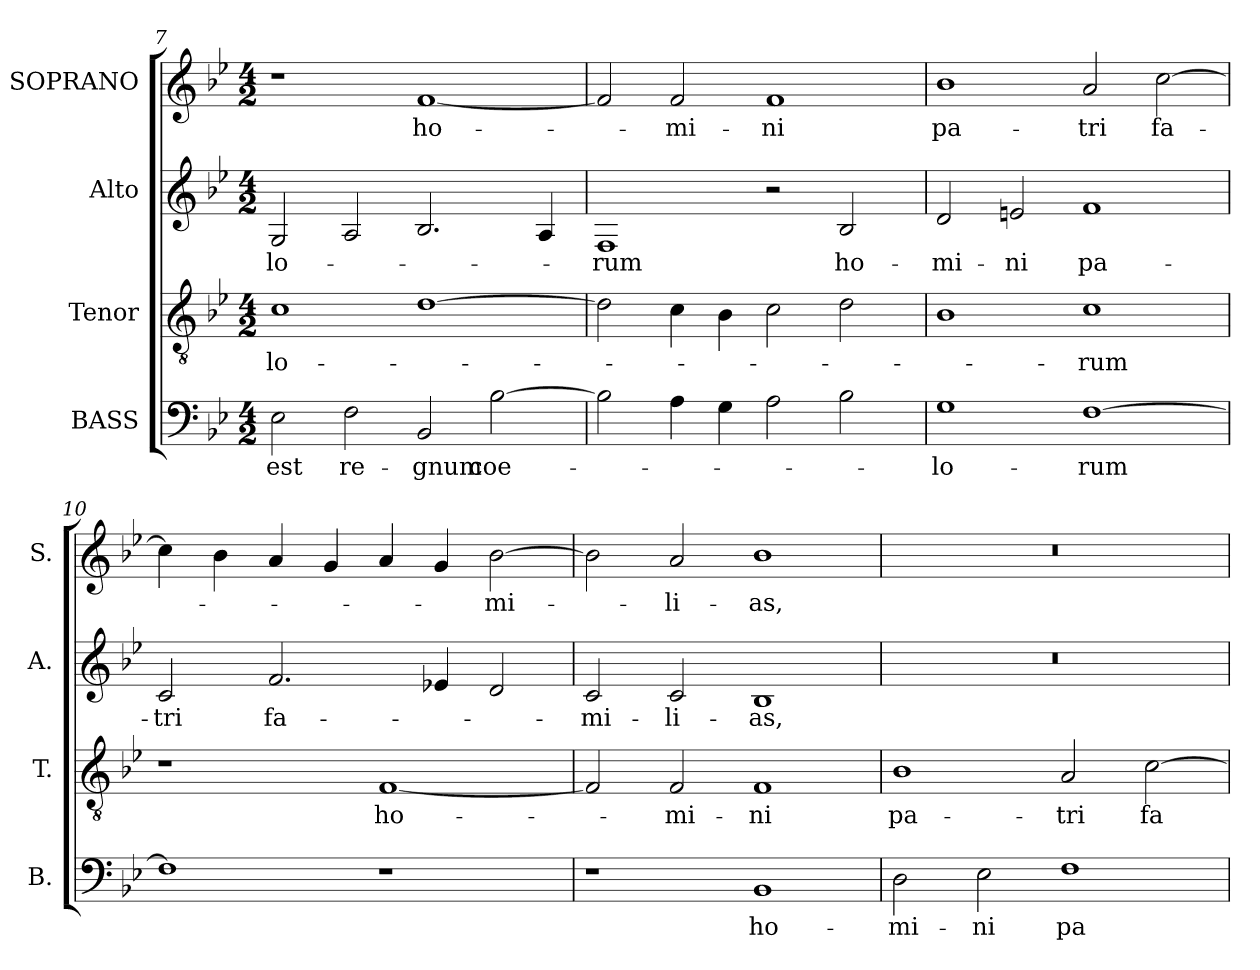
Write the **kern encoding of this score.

**kern	**text	**kern	**text	**kern	**text	**kern	**text
*part4	*part4	*part3	*part3	*part2	*part2	*part1	*part1
*staff4	*staff4	*staff3	*staff3	*staff2	*staff2	*staff1	*staff1
*I"BASS	*	*I"Tenor	*	*I"Alto	*	*I"SOPRANO	*
*I'B.	*	*I'T.	*	*I'A.	*	*I'S.	*
!!LO:LB:g=z
*clefF4	*	*clefGv2	*	*clefG2	*	*clefG2	*
*	*	*ITrd7c12	*	*	*	*	*
*k[b-e-]	*	*k[b-e-]	*	*k[b-e-]	*	*k[b-e-]	*
*B-:	*	*B-:	*	*B-:	*	*B-:	*
*M4/2	*	*M4/2	*	*M4/2	*	*M4/2	*
=7	=7	=7	=7	=7	=7	=7	=7
!	!LO:LY:b:color=#000000	!	!	!	!	!	!
!	!	!	!LO:LY:b:color=#000000	!	!	!	!
!	!	!	!	!	!LO:LY:b:color=#000000	!	!
2E-i\	est	1Ci	-lo-	2Gi/	-lo-	1r	.
!	!LO:LY:b:color=#000000	!	!	!	!	!	!
2Fi\	re-	.	.	2Ai/	.	.	.
!	!LO:LY:b:color=#000000	!	!	!	!	!	!
!	!	!	!	!	!	!	!LO:LY:b:color=#000000
2BB-i/	-gnum	[1Di	.	2.B-i/	.	[1fi	ho-
!	!LO:LY:b:color=#000000	!	!	!	!	!	!
[2B-i\	coe-	.	.	.	.	.	.
.	.	.	.	4Ai/	.	.	.
=8	=8	=8	=8	=8	=8	=8	=8
!	!	!	!	!	!LO:LY:b:color=#000000	!	!
2B-i\]	.	2Di\]	.	1Fi	-rum	2fi/]	.
!	!	!	!	!	!	!	!LO:LY:b:color=#000000
4Ai\	.	4Ci\	.	.	.	2fi/	-mi-
4Gi\	.	4BB-i\	.	.	.	.	.
!	!	!	!	!	!	!	!LO:LY:b:color=#000000
2Ai\	.	2Ci\	.	2r	.	1fi	-ni
!	!	!	!	!	!LO:LY:b:color=#000000	!	!
2B-i\	.	2Di\	.	2B-i/	ho-	.	.
=9	=9	=9	=9	=9	=9	=9	=9
!	!LO:LY:b:color=#000000	!	!	!	!	!	!
!	!	!	!	!	!LO:LY:b:color=#000000	!	!
!	!	!	!	!	!	!	!LO:LY:b:color=#000000
1Gi	-lo-	1BB-i	.	2di/	-mi-	1b-i	pa-
!	!	!	!	!	!LO:LY:b:color=#000000	!	!
.	.	.	.	2eni/	-ni	.	.
!	!LO:LY:b:color=#000000	!	!	!	!	!	!
!	!	!	!LO:LY:b:color=#000000	!	!	!	!
!	!	!	!	!	!LO:LY:b:color=#000000	!	!
!	!	!	!	!	!	!	!LO:LY:b:color=#000000
[1Fi	-rum	1Ci	-rum	1fi	pa-	2ai/	-tri
!	!	!	!	!	!	!	!LO:LY:b:color=#000000
.	.	.	.	.	.	[2cci\	fa-
=10	=10	=10	=10	=10	=10	=10	=10
!	!	!	!	!	!LO:LY:b:color=#000000	!	!
1Fi]	.	1r	.	2ci/	-tri	4cci\]	.
.	.	.	.	.	.	4b-i\	.
!	!	!	!	!	!LO:LY:b:color=#000000	!	!
.	.	.	.	2.fi/	fa-	4ai/	.
.	.	.	.	.	.	4gi/	.
!	!	!	!LO:LY:b:color=#000000	!	!	!	!
1r	.	[1FFi	ho-	.	.	4ai/	.
.	.	.	.	4e-Xi/	.	4gi/	.
!	!	!	!	!	!	!	!LO:LY:b:color=#000000
.	.	.	.	2di/	.	[2b-i\	-mi-
=11	=11	=11	=11	=11	=11	=11	=11
!	!	!	!	!	!LO:LY:b:color=#000000	!	!
1r	.	2FFi/]	.	2ci/	-mi-	2b-i\]	.
!	!	!	!LO:LY:b:color=#000000	!	!	!	!
!	!	!	!	!	!LO:LY:b:color=#000000	!	!
!	!	!	!	!	!	!	!LO:LY:b:color=#000000
.	.	2FFi/	-mi-	2ci/	-li-	2ai/	-li-
!	!LO:LY:b:color=#000000	!	!	!	!	!	!
!	!	!	!LO:LY:b:color=#000000	!	!	!	!
!	!	!	!	!	!LO:LY:b:color=#000000	!	!
!	!	!	!	!	!	!	!LO:LY:b:color=#000000
1BB-i	ho-	1FFi	-ni	1B-i	-as,	1b-i	-as,
=12	=12	=12	=12	=12	=12	=12	=12
!	!LO:LY:b:color=#000000	!	!	!	!	!	!
!	!	!	!LO:LY:b:color=#000000	!LO:N:vis=1	!	!LO:N:vis=1	!
2Di\	-mi-	1BB-i	pa-	0r	.	0r	.
!	!LO:LY:b:color=#000000	!	!	!	!	!	!
2E-i\	-ni	.	.	.	.	.	.
!	!LO:LY:b:color=#000000	!	!	!	!	!	!
!	!	!	!LO:LY:b:color=#000000	!	!	!	!
1Fi	pa-	2AAi/	-tri	.	.	.	.
!	!	!	!LO:LY:b:color=#000000	!	!	!	!
.	.	[2Ci\	fa-	.	.	.	.
=	=	=	=	=	=	=	=
*-	*-	*-	*-	*-	*-	*-	*-
